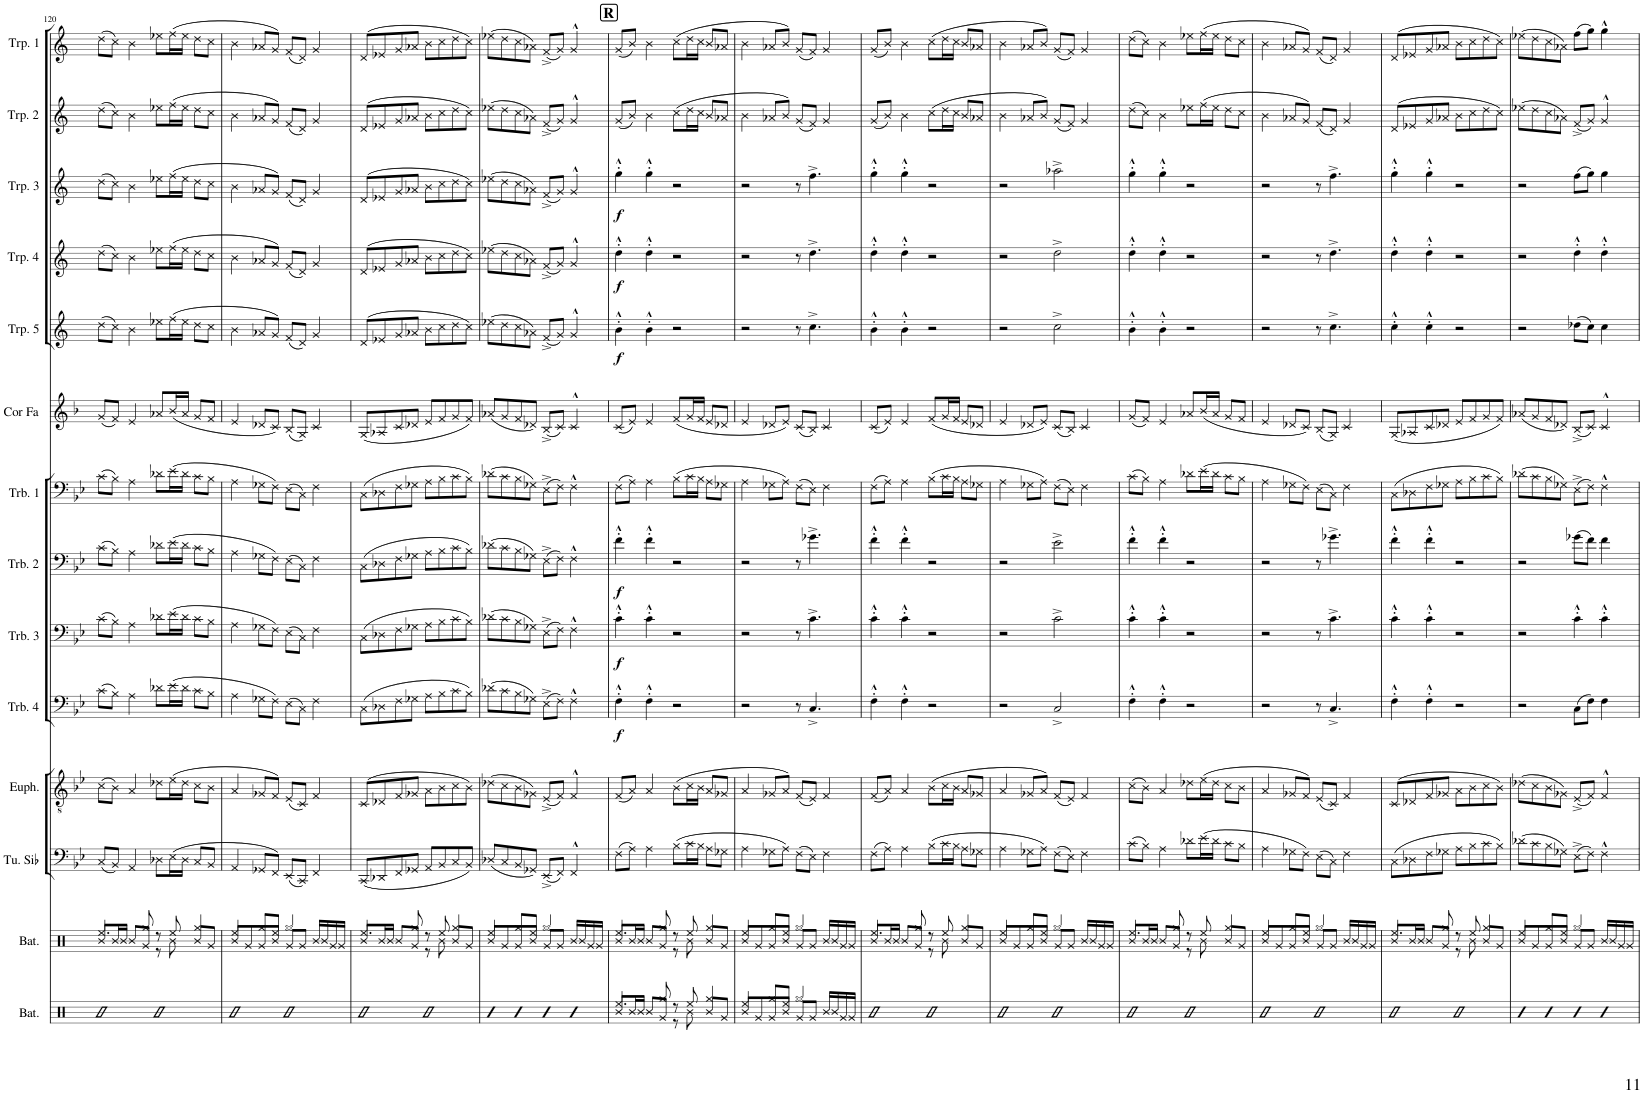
**kern	**kern	**kern	**kern	**kern	**dynam	**kern	**dynam	**kern	**dynam	**kern	**kern	**kern	**dynam	**kern	**dynam	**kern	**dynam	**kern	**kern
*part14	*part13	*part12	*part11	*part10	*part10	*part9	*part9	*part8	*part8	*part7	*part6	*part5	*part5	*part4	*part4	*part3	*part3	*part2	*part1
*staff14	*staff13	*staff12	*staff11	*staff10	*staff10	*staff9	*staff9	*staff8	*staff8	*staff7	*staff6	*staff5	*staff5	*staff4	*staff4	*staff3	*staff3	*staff2	*staff1
*I"Batterie	*I"Batterie	*I"Tuba en Sib	*I"Euphonium	*I"Trombone 4	*	*I"Trombone 3	*	*I"Trombone 2	*	*I"Trombone 1	*I"Cor en Fa	*I"Trompette 5	*	*I"Trompette 4	*	*I"Trompette 3	*	*I"Trompette 2	*I"Trompette 1
*I'Bat.	*I'Bat.	*I'Tu. Sib	*I'Euph.	*I'Trb. 4	*	*I'Trb. 3	*	*I'Trb. 2	*	*I'Trb. 1	*I'Cor Fa	*I'Trp. 5	*	*I'Trp. 4	*	*I'Trp. 3	*	*I'Trp. 2	*I'Trp. 1
!!LO:PB:g=z
*clefX	*clefX	*clefF4	*clefGv2	*clefF4	*	*clefF4	*	*clefF4	*	*clefF4	*clefG2	*clefG2	*	*clefG2	*	*clefG2	*	*clefG2	*clefG2
*	*	*	*	*	*	*	*	*	*	*	*Trd4c7	*Trd1c2	*	*Trd1c2	*	*Trd1c2	*	*Trd1c2	*Trd1c2
*k[]	*k[]	*k[b-e-]	*k[b-e-]	*k[b-e-]	*	*k[b-e-]	*	*k[b-e-]	*	*k[b-e-]	*k[b-]	*k[]	*	*k[]	*	*k[]	*	*k[]	*k[]
*M2/2	*M2/2	*M2/2	*M2/2	*M2/2	*	*M2/2	*	*M2/2	*	*M2/2	*M2/2	*M2/2	*	*M2/2	*	*M2/2	*	*M2/2	*M2/2
*met(c|)	*met(c|)	*met(c|)	*met(c|)	*met(c|)	*	*met(c|)	*	*met(c|)	*	*met(c|)	*met(c|)	*met(c|)	*	*met(c|)	*	*met(c|)	*	*met(c|)	*met(c|)
=120	=120	=120	=120	=120	=120	=120	=120	=120	=120	=120	=120	=120	=120	=120	=120	=120	=120	=120	=120
*	*^	*	*	*	*	*	*	*	*	*	*	*	*	*	*	*	*	*	*
2R	4.Ree/	8R/L	(8C/L	(8c\L	(8c\L	.	(8c\L	.	(8c\L	.	(8c\L	(8g/L	(8dd\L	.	(8dd\L	.	(8dd\L	.	(8dd\L	(8dd\L
.	.	16R/L	8BB-/J)	8B-\J)	8B-\J)	.	8B-\J)	.	8B-\J)	.	8B-\J)	8f/J)	8cc\J)	.	8cc\J)	.	8cc\J)	.	8cc\J)	8cc\J)
.	.	16R/JJ	.	.	.	.	.	.	.	.	.	.	.	.	.	.	.	.	.	.
.	.	8R/L	4AA/	4A/	4A\	.	4A\	.	4A\	.	4A\	4e/	4b\	.	4b\	.	4b\	.	4b\	4b\
.	8Rgg/	8Rg/J	.	.	.	.	.	.	.	.	.	.	.	.	.	.	.	.	.	.
2R	8r	8r	8D-X\L	8d-X\L	8d-X\L	.	8d-X\L	.	8d-X\L	.	8d-X\L	8a-X/L	8ee-X\L	.	8ee-X\L	.	8ee-X\L	.	8ee-X\L	8ee-X\L
.	8Ree/	8R\	(16E-\L	(16e-\L	(16e-\L	.	(16e-\L	.	(16e-\L	.	(16e-\L	(16b-/L	(16ff\L	.	(16ff\L	.	(16ff\L	.	(16ff\L	(16ff\L
.	.	.	16D-\JJ	16d-\JJ	16d-\JJ	.	16d-\JJ	.	16d-\JJ	.	16d-\JJ	16a-/JJ	16ee-\JJ	.	16ee-\JJ	.	16ee-\JJ	.	16ee-\JJ	16ee-\JJ
.	4Rgg/	8R/L	8C/L	8c\L	8c\L	.	8c\L	.	8c\L	.	8c\L	8g/L	8dd\L	.	8dd\L	.	8dd\L	.	8dd\L	8dd\L
.	.	8Rg/J	8BB-/J	8B-\J	8B-\J	.	8B-\J	.	8B-\J	.	8B-\J	8f/J	8cc\J	.	8cc\J	.	8cc\J	.	8cc\J	8cc\J
=121	=121	=121	=121	=121	=121	=121	=121	=121	=121	=121	=121	=121	=121	=121	=121	=121	=121	=121	=121	=121
2R	4Ree/	8R/L	4AA/	4A/	4A\	.	4A\	.	4A\	.	4A\	4e/	4b\	.	4b\	.	4b\	.	4b\	4b\
.	.	8Rg/	.	.	.	.	.	.	.	.	.	.	.	.	.	.	.	.	.	.
.	8Rgg/L	8Rg/	8GG-X/L	8G-X/L	8G-X\L	.	8G-X\L	.	8G-X\L	.	8G-X\L	8d-X/L	8a-X/L	.	8a-X/L	.	8a-X/L	.	8a-X/L	8a-X/L
.	8Ree/J	8R/J	8FF/J)	8F/J)	8F\J)	.	8F\J)	.	8F\J)	.	8F\J)	8c/J)	8g/J)	.	8g/J)	.	8g/J)	.	8g/J)	8g/J)
2R	2Rgg/	8Rg/L	(8EE-/L	(8E-/L	(8E-\L	.	(8E-\L	.	(8E-\L	.	(8E-\L	(8B-/L	(8f/L	.	(8f/L	.	(8f/L	.	(8f/L	(8f/L
.	.	8Rg/J	8CC/J)	8C/J)	8C\J)	.	8C\J)	.	8C\J)	.	8C\J)	8G/J)	8d/J)	.	8d/J)	.	8d/J)	.	8d/J)	8d/J)
.	.	16R/LL	4FF/	4F/	4F\	.	4F\	.	4F\	.	4F\	4c/	4g/	.	4g/	.	4g/	.	4g/	4g/
.	.	16R/	.	.	.	.	.	.	.	.	.	.	.	.	.	.	.	.	.	.
.	.	16Rg/	.	.	.	.	.	.	.	.	.	.	.	.	.	.	.	.	.	.
.	.	16Rg/JJ	.	.	.	.	.	.	.	.	.	.	.	.	.	.	.	.	.	.
=122	=122	=122	=122	=122	=122	=122	=122	=122	=122	=122	=122	=122	=122	=122	=122	=122	=122	=122	=122	=122
2R	4.Ree/	8R/L	(8CC/L	(8C/L	(8C\L	.	(8C\L	.	(8C\L	.	(8C\L	(8G/L	(8d/L	.	(8d/L	.	(8d/L	.	(8d/L	(8d/L
.	.	16R/L	8DD-X/	8D-X/	8D-X\	.	8D-X\	.	8D-X\	.	8D-X\	8A-X/	8e-X/	.	8e-X/	.	8e-X/	.	8e-X/	8e-X/
.	.	16R/JJ	.	.	.	.	.	.	.	.	.	.	.	.	.	.	.	.	.	.
.	.	8R/L	8FF/	8F/	8F\	.	8F\	.	8F\	.	8F\	8c/	8g/	.	8g/	.	8g/	.	8g/	8g/
.	8Rgg/	8Rg/J	8GG-X/J	8G-X/J	8G-X\J	.	8G-X\J	.	8G-X\J	.	8G-X\J	8d-X/J	8a-X/J	.	8a-X/J	.	8a-X/J	.	8a-X/J	8a-X/J
2R	8r	8r	8AA/L	8A\L	8A\L	.	8A\L	.	8A\L	.	8A\L	8e/L	8b\L	.	8b\L	.	8b\L	.	8b\L	8b\L
.	8Ree/	8R\	8BB-/	8B-\	8B-\	.	8B-\	.	8B-\	.	8B-\	8f/	8cc\	.	8cc\	.	8cc\	.	8cc\	8cc\
.	4Rgg/	8R/L	8C/	8c\	8c\	.	8c\	.	8c\	.	8c\	8g/	8dd\	.	8dd\	.	8dd\	.	8dd\	8dd\
.	.	8Rg/J	8BB-/J)	8B-\J)	8B-\J)	.	8B-\J)	.	8B-\J)	.	8B-\J)	8f/J)	8cc\J)	.	8cc\J)	.	8cc\J)	.	8cc\J)	8cc\J)
=123	=123	=123	=123	=123	=123	=123	=123	=123	=123	=123	=123	=123	=123	=123	=123	=123	=123	=123	=123	=123
4R	4Ree/	8R/L	(8D-X/L	(8d-X\L	(8d-X\L	.	(8d-X\L	.	(8d-X\L	.	(8d-X\L	(8a-X/L	(8ee-X\L	.	(8ee-X\L	.	(8ee-X\L	.	(8ee-X\L	(8ee-X\L
.	.	8Rg/	8C/	8c\	8c\	.	8c\	.	8c\	.	8c\	8g/	8dd\	.	8dd\	.	8dd\	.	8dd\	8dd\
4R	8Rgg/L	8Rg/	8BB-/	8B-\	8B-\	.	8B-\	.	8B-\	.	8B-\	8f/	8cc\	.	8cc\	.	8cc\	.	8cc\	8cc\
.	8Ree/J	8R/J	8GG-X/J)	8G-X\J)	8G-X\J)	.	8G-X\J)	.	8G-X\J)	.	8G-X\J)	8d-X/J)	8a-X\J)	.	8a-X\J)	.	8a-X\J)	.	8a-X\J)	8a-X\J)
4R	2Rgg/	8Rg/L	(8EE-^/L	(8E-^/L	(8E-^\L	.	(8E-^\L	.	(8E-^\L	.	(8E-^\L	(8B-^/L	(8f^/L	.	(8f^/L	.	(8f^/L	.	(8f^/L	(8f^/L
.	.	8Rg/J	8FF/J)	8F/J)	8F\J)	.	8F\J)	.	8F\J)	.	8F\J)	8c/J)	8g/J)	.	8g/J)	.	8g/J)	.	8g/J)	8g/J)
4R	.	16R/LL	4FF^^/	4F^^/	4F^^\	.	4F^^\	.	4F^^\	.	4F^^\	4c^^/	4g^^/	.	4g^^/	.	4g^^/	.	4g^^/	4g^^/
.	.	16R/	.	.	.	.	.	.	.	.	.	.	.	.	.	.	.	.	.	.
.	.	16Rg/	.	.	.	.	.	.	.	.	.	.	.	.	.	.	.	.	.	.
.	.	16Rg/JJ	.	.	.	.	.	.	.	.	.	.	.	.	.	.	.	.	.	.
!!LO:REH:place=s1:a:B:cj:fs=14:t=R
=124	=124	=124	=124	=124	=124	=124	=124	=124	=124	=124	=124	=124	=124	=124	=124	=124	=124	=124	=124	=124
*^	*	*	*	*	*	*	*	*	*	*	*	*	*	*	*	*	*	*	*	*
!	!	!	!	!	!	!	!LO:DY:b	!	!LO:DY:b	!	!LO:DY:b	!	!	!	!LO:DY:b	!	!LO:DY:b	!	!LO:DY:b	!	!
4.Ree/	8R/L	4.Ree/	8R/L	(8F\L	(8F/L	4F'^^\	f	4c'^^\	f	4f'^^\	f	(8F\L	(8c/L	4b'^^\	f	4dd'^^\	f	4gg'^^\	f	(8g/L	(8g/L
.	16R/L	.	16R/L	8A\J)	8A/J)	.	.	.	.	.	.	8A\J)	8e/J)	.	.	.	.	.	.	8b/J)	8b/J)
.	16R/JJ	.	16R/JJ	.	.	.	.	.	.	.	.	.	.	.	.	.	.	.	.	.	.
.	8R/L	.	8R/L	4A\	4A/	4F'^^\	.	4c'^^\	.	4f'^^\	.	4A\	4e/	4b'^^\	.	4dd'^^\	.	4gg'^^\	.	4b\	4b\
8Rgg/	8Rg/J	8Rgg/	8Rg/J	.	.	.	.	.	.	.	.	.	.	.	.	.	.	.	.	.	.
8r	8r	8r	8r	(8B-\L	(8B-\L	2r	.	2r	.	2r	.	(8B-\L	(8f/L	2r	.	2r	.	2r	.	(8cc\L	(8cc\L
8Ree/	8R\	8Ree/	8R\	16c\L	16c\L	.	.	.	.	.	.	16c\L	16g/L	.	.	.	.	.	.	16dd\L	16dd\L
.	.	.	.	16B-\JJ	16B-\JJ	.	.	.	.	.	.	16B-\JJ	16f/JJ	.	.	.	.	.	.	16cc\JJ	16cc\JJ
4Rgg/	8R/L	4Rgg/	8R/L	8A\L	8A/L	.	.	.	.	.	.	8A\L	8e/L	.	.	.	.	.	.	8b/L	8b/L
.	8Rg/J	.	8Rg/J	8G-X\J	8G-X/J	.	.	.	.	.	.	8G-X\J	8d-X/J	.	.	.	.	.	.	8a-X/J	8a-X/J
=125	=125	=125	=125	=125	=125	=125	=125	=125	=125	=125	=125	=125	=125	=125	=125	=125	=125	=125	=125	=125	=125
4Ree/	8R/L	4Ree/	8R/L	4A\	4A/	2r	.	2r	.	2r	.	4A\	4e/	2r	.	2r	.	2r	.	4b\	4b\
.	8Rg/	.	8Rg/	.	.	.	.	.	.	.	.	.	.	.	.	.	.	.	.	.	.
8Rgg/L	8Rg/	8Rgg/L	8Rg/	8G-X\L	8G-X/L	.	.	.	.	.	.	8G-X\L	8d-X/L	.	.	.	.	.	.	8a-X/L	8a-X/L
8Ree/J	8R/J	8Ree/J	8R/J	8A\J)	8A/J)	.	.	.	.	.	.	8A\J)	8e/J)	.	.	.	.	.	.	8b/J)	8b/J)
2Rgg/	8Rg/L	2Rgg/	8Rg/L	(8F\L	(8F/L	8r	.	8r	.	8r	.	(8F\L	(8c/L	8r	.	8r	.	8r	.	(8g/L	(8g/L
.	8Rg/J	.	8Rg/J	8E-\J)	8E-/J)	4.C^/	.	4.c^\	.	4.g-X^\	.	8E-\J)	8B-/J)	4.cc^\	.	4.dd^\	.	4.ff^\	.	8f/J)	8f/J)
.	16R/LL	.	16R/LL	4F\	4F/	.	.	.	.	.	.	4F\	4c/	.	.	.	.	.	.	4g/	4g/
.	16R/	.	16R/	.	.	.	.	.	.	.	.	.	.	.	.	.	.	.	.	.	.
.	16Rg/	.	16Rg/	.	.	.	.	.	.	.	.	.	.	.	.	.	.	.	.	.	.
.	16Rg/JJ	.	16Rg/JJ	.	.	.	.	.	.	.	.	.	.	.	.	.	.	.	.	.	.
*v	*v	*	*	*	*	*	*	*	*	*	*	*	*	*	*	*	*	*	*	*	*
=126	=126	=126	=126	=126	=126	=126	=126	=126	=126	=126	=126	=126	=126	=126	=126	=126	=126	=126	=126	=126
2R	4.Ree/	8R/L	(8F\L	(8F/L	4F'^^\	.	4c'^^\	.	4f'^^\	.	(8F\L	(8c/L	4b'^^\	.	4dd'^^\	.	4gg'^^\	.	(8g/L	(8g/L
.	.	16R/L	8A\J)	8A/J)	.	.	.	.	.	.	8A\J)	8e/J)	.	.	.	.	.	.	8b/J)	8b/J)
.	.	16R/JJ	.	.	.	.	.	.	.	.	.	.	.	.	.	.	.	.	.	.
.	.	8R/L	4A\	4A/	4F'^^\	.	4c'^^\	.	4f'^^\	.	4A\	4e/	4b'^^\	.	4dd'^^\	.	4gg'^^\	.	4b\	4b\
.	8Rgg/	8Rg/J	.	.	.	.	.	.	.	.	.	.	.	.	.	.	.	.	.	.
2R	8r	8r	(8B-\L	(8B-\L	2r	.	2r	.	2r	.	(8B-\L	(8f/L	2r	.	2r	.	2r	.	(8cc\L	(8cc\L
.	8Ree/	8R\	16c\L	16c\L	.	.	.	.	.	.	16c\L	16g/L	.	.	.	.	.	.	16dd\L	16dd\L
.	.	.	16B-\JJ	16B-\JJ	.	.	.	.	.	.	16B-\JJ	16f/JJ	.	.	.	.	.	.	16cc\JJ	16cc\JJ
.	4Rgg/	8R/L	8A\L	8A/L	.	.	.	.	.	.	8A\L	8e/L	.	.	.	.	.	.	8b/L	8b/L
.	.	8Rg/J	8G-X\J	8G-X/J	.	.	.	.	.	.	8G-X\J	8d-X/J	.	.	.	.	.	.	8a-X/J	8a-X/J
=127	=127	=127	=127	=127	=127	=127	=127	=127	=127	=127	=127	=127	=127	=127	=127	=127	=127	=127	=127	=127
2R	4Ree/	8R/L	4A\	4A/	2r	.	2r	.	2r	.	4A\	4e/	2r	.	2r	.	2r	.	4b\	4b\
.	.	8Rg/	.	.	.	.	.	.	.	.	.	.	.	.	.	.	.	.	.	.
.	8Rgg/L	8Rg/	8G-X\L	8G-X/L	.	.	.	.	.	.	8G-X\L	8d-X/L	.	.	.	.	.	.	8a-X/L	8a-X/L
.	8Ree/J	8R/J	8A\J)	8A/J)	.	.	.	.	.	.	8A\J)	8e/J)	.	.	.	.	.	.	8b/J)	8b/J)
2R	2Rgg/	8Rg/L	(8F\L	(8F/L	2C^/	.	2c^\	.	2e-^\	.	(8F\L	(8c/L	2cc^\	.	2dd^\	.	2aa-X^\	.	(8g/L	(8g/L
.	.	8Rg/J	8E-\J)	8E-/J)	.	.	.	.	.	.	8E-\J)	8B-/J)	.	.	.	.	.	.	8f/J)	8f/J)
.	.	16R/LL	4F\	4F/	.	.	.	.	.	.	4F\	4c/	.	.	.	.	.	.	4g/	4g/
.	.	16R/	.	.	.	.	.	.	.	.	.	.	.	.	.	.	.	.	.	.
.	.	16Rg/	.	.	.	.	.	.	.	.	.	.	.	.	.	.	.	.	.	.
.	.	16Rg/JJ	.	.	.	.	.	.	.	.	.	.	.	.	.	.	.	.	.	.
=128	=128	=128	=128	=128	=128	=128	=128	=128	=128	=128	=128	=128	=128	=128	=128	=128	=128	=128	=128	=128
2R	4.Ree/	8R/L	(8c\L	(8c\L	4F'^^\	.	4c'^^\	.	4f'^^\	.	(8c\L	(8g/L	4b'^^\	.	4dd'^^\	.	4gg'^^\	.	(8dd\L	(8dd\L
.	.	16R/L	8B-\J)	8B-\J)	.	.	.	.	.	.	8B-\J)	8f/J)	.	.	.	.	.	.	8cc\J)	8cc\J)
.	.	16R/JJ	.	.	.	.	.	.	.	.	.	.	.	.	.	.	.	.	.	.
.	.	8R/L	4A\	4A/	4F'^^\	.	4c'^^\	.	4f'^^\	.	4A\	4e/	4b'^^\	.	4dd'^^\	.	4gg'^^\	.	4b\	4b\
.	8Rgg/	8Rg/J	.	.	.	.	.	.	.	.	.	.	.	.	.	.	.	.	.	.
2R	8r	8r	8d-X\L	8d-X\L	2r	.	2r	.	2r	.	8d-X\L	8a-X/L	2r	.	2r	.	2r	.	8ee-X\L	8ee-X\L
.	8Ree/	8R\	(16e-\L	(16e-\L	.	.	.	.	.	.	(16e-\L	(16b-/L	.	.	.	.	.	.	(16ff\L	(16ff\L
.	.	.	16d-\JJ	16d-\JJ	.	.	.	.	.	.	16d-\JJ	16a-/JJ	.	.	.	.	.	.	16ee-\JJ	16ee-\JJ
.	4Rgg/	8R/L	8c\L	8c\L	.	.	.	.	.	.	8c\L	8g/L	.	.	.	.	.	.	8dd\L	8dd\L
.	.	8Rg/J	8B-\J	8B-\J	.	.	.	.	.	.	8B-\J	8f/J	.	.	.	.	.	.	8cc\J	8cc\J
=129	=129	=129	=129	=129	=129	=129	=129	=129	=129	=129	=129	=129	=129	=129	=129	=129	=129	=129	=129	=129
2R	4Ree/	8R/L	4A\	4A/	2r	.	2r	.	2r	.	4A\	4e/	2r	.	2r	.	2r	.	4b\	4b\
.	.	8Rg/	.	.	.	.	.	.	.	.	.	.	.	.	.	.	.	.	.	.
.	8Rgg/L	8Rg/	8G-X\L	8G-X/L	.	.	.	.	.	.	8G-X\L	8d-X/L	.	.	.	.	.	.	8a-X/L	8a-X/L
.	8Ree/J	8R/J	8F\J)	8F/J)	.	.	.	.	.	.	8F\J)	8c/J)	.	.	.	.	.	.	8g/J)	8g/J)
2R	2Rgg/	8Rg/L	(8E-\L	(8E-/L	8r	.	8r	.	8r	.	(8E-\L	(8B-/L	8r	.	8r	.	8r	.	(8f/L	(8f/L
.	.	8Rg/J	8C\J)	8C/J)	4.C^/	.	4.c^\	.	4.g-X^\	.	8C\J)	8G/J)	4.cc^\	.	4.dd^\	.	4.ff^\	.	8d/J)	8d/J)
.	.	16R/LL	4F\	4F/	.	.	.	.	.	.	4F\	4c/	.	.	.	.	.	.	4g/	4g/
.	.	16R/	.	.	.	.	.	.	.	.	.	.	.	.	.	.	.	.	.	.
.	.	16Rg/	.	.	.	.	.	.	.	.	.	.	.	.	.	.	.	.	.	.
.	.	16Rg/JJ	.	.	.	.	.	.	.	.	.	.	.	.	.	.	.	.	.	.
=130	=130	=130	=130	=130	=130	=130	=130	=130	=130	=130	=130	=130	=130	=130	=130	=130	=130	=130	=130	=130
2R	4.Ree/	8R/L	(8C\L	(8C/L	4F'^^\	.	4c'^^\	.	4f'^^\	.	(8C\L	(8G/L	4cc'^^\	.	4dd'^^\	.	4gg'^^\	.	(8d/L	(8d/L
.	.	16R/L	8D-X\	8D-X/	.	.	.	.	.	.	8D-X\	8A-X/	.	.	.	.	.	.	8e-X/	8e-X/
.	.	16R/JJ	.	.	.	.	.	.	.	.	.	.	.	.	.	.	.	.	.	.
.	.	8R/L	8F\	8F/	4F'^^\	.	4c'^^\	.	4f'^^\	.	8F\	8c/	4cc'^^\	.	4dd'^^\	.	4gg'^^\	.	8g/	8g/
.	8Rgg/	8Rg/J	8G-X\J	8G-X/J	.	.	.	.	.	.	8G-X\J	8d-X/J	.	.	.	.	.	.	8a-X/J	8a-X/J
2R	8r	8r	8A\L	8A\L	2r	.	2r	.	2r	.	8A\L	8e/L	2r	.	2r	.	2r	.	8b\L	8b\L
.	8Ree/	8R\	8B-\	8B-\	.	.	.	.	.	.	8B-\	8f/	.	.	.	.	.	.	8cc\	8cc\
.	4Rgg/	8R/L	8c\	8c\	.	.	.	.	.	.	8c\	8g/	.	.	.	.	.	.	8dd\	8dd\
.	.	8Rg/J	8B-\J)	8B-\J)	.	.	.	.	.	.	8B-\J)	8f/J)	.	.	.	.	.	.	8cc\J)	8cc\J)
=131	=131	=131	=131	=131	=131	=131	=131	=131	=131	=131	=131	=131	=131	=131	=131	=131	=131	=131	=131	=131
4R	4Ree/	8R/L	(8d-X\L	(8d-X\L	2r	.	2r	.	2r	.	(8d-X\L	(8a-X/L	2r	.	2r	.	2r	.	(8ee-X\L	(8ee-X\L
.	.	8Rg/	8c\	8c\	.	.	.	.	.	.	8c\	8g/	.	.	.	.	.	.	8dd\	8dd\
4R	8Rgg/L	8Rg/	8B-\	8B-\	.	.	.	.	.	.	8B-\	8f/	.	.	.	.	.	.	8cc\	8cc\
.	8Ree/J	8R/J	8G-X\J)	8G-X\J)	.	.	.	.	.	.	8G-X\J)	8d-X/J)	.	.	.	.	.	.	8a-X\J)	8a-X\J)
4R	2Rgg/	8Rg/L	(8E-^\L	(8E-^/L	(8C\L	.	4c'^^\	.	(8g-X\L	.	(8E-^\L	(8B-^/L	(8dd-X\L	.	4dd'^^\	.	(8ff\L	.	(8f^/L	(8ff\L
.	.	8Rg/J	8F\J)	8F/J)	8F\J)	.	.	.	8f\J)	.	8F\J)	8c/J)	8cc\J)	.	.	.	8gg\J)	.	8g/J)	8gg\J)
4R	.	16R/LL	4F^^\	4F^^/	4F\	.	4c'^^\	.	4f\	.	4F^^\	4c^^/	4cc\	.	4dd'^^\	.	4gg\	.	4g^^/	4gg^^\
.	.	16R/	.	.	.	.	.	.	.	.	.	.	.	.	.	.	.	.	.	.
.	.	16Rg/	.	.	.	.	.	.	.	.	.	.	.	.	.	.	.	.	.	.
.	.	16Rg/JJ	.	.	.	.	.	.	.	.	.	.	.	.	.	.	.	.	.	.
*	*v	*v	*	*	*	*	*	*	*	*	*	*	*	*	*	*	*	*	*	*
=	=	=	=	=	=	=	=	=	=	=	=	=	=	=	=	=	=	=	=
*-	*-	*-	*-	*-	*-	*-	*-	*-	*-	*-	*-	*-	*-	*-	*-	*-	*-	*-	*-
